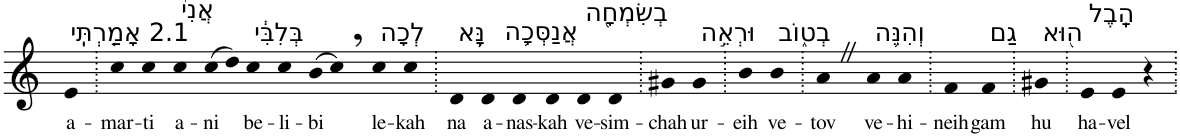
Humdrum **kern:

**kern	**text
*part1	*part1
*staff1	*staff1
*I"Piano	*
*I'Pno	*
*clefG2	*
*k[]	*
=1	=1
!LO:TX:a:t=2.1 אָמַ֤רְתִּֽי	!
!	!LO:LY:b
4e	a-
=2.	=2.
!	!LO:LY:b
4cc	-mar-
!	!LO:LY:b
4cc	-ti
!LO:TX:a:t=אֲנִי֙	!
!	!LO:LY:b
4cc	a-
!	!LO:LY:b
(>8cc	-ni
8dd)	.
!LO:TX:a:t=בְּלִבִּ֔י	!
!	!LO:LY:b
4cc	be-
!	!LO:LY:b
4cc	-li-
!	!LO:LY:b
(>8b	-bi
8cc,)	.
!LO:TX:a:t=לְכָה	!
!	!LO:LY:b
4cc	le-
!	!LO:LY:b
4cc	-kah
=3.	=3.
!LO:TX:a:t=נָּ֛א	!
!	!LO:LY:b
4d	na
!LO:TX:a:t=אֲנַסְּכָ֛ה	!
!	!LO:LY:b
4d	a-
!	!LO:LY:b
4d	-nas-
!	!LO:LY:b
4d	-kah
!LO:TX:a:t=בְשִׂמְחָ֖ה	!
!	!LO:LY:b
4d	ve-
!	!LO:LY:b
4d	-sim-
=4.	=4.
!	!LO:LY:b
4g#X	-chah
!LO:TX:a:t=וּרְאֵ֣ה	!
!	!LO:LY:b
4g#	ur-
=5.	=5.
!	!LO:LY:b
4b	-eih
!LO:TX:a:t=בְט֑וֹב	!
!	!LO:LY:b
4b	ve-
=6.	=6.
!	!LO:LY:b
4aZ	-tov
!LO:TX:a:t=וְהִנֵּ֥ה	!
!	!LO:LY:b
4a	ve-
!	!LO:LY:b
4a	-hi-
=7.	=7.
!	!LO:LY:b
4f	-neih
!LO:TX:a:t=גַם	!
!	!LO:LY:b
4f	gam
=8.	=8.
!LO:TX:a:t=ה֖וּא	!
!	!LO:LY:b
4g#X	hu
=9.	=9.
!LO:TX:a:t=הָֽבֶל	!
!	!LO:LY:b
4e	ha-
!	!LO:LY:b
4e	-vel
4r	.
=.	=.
*-	*-
